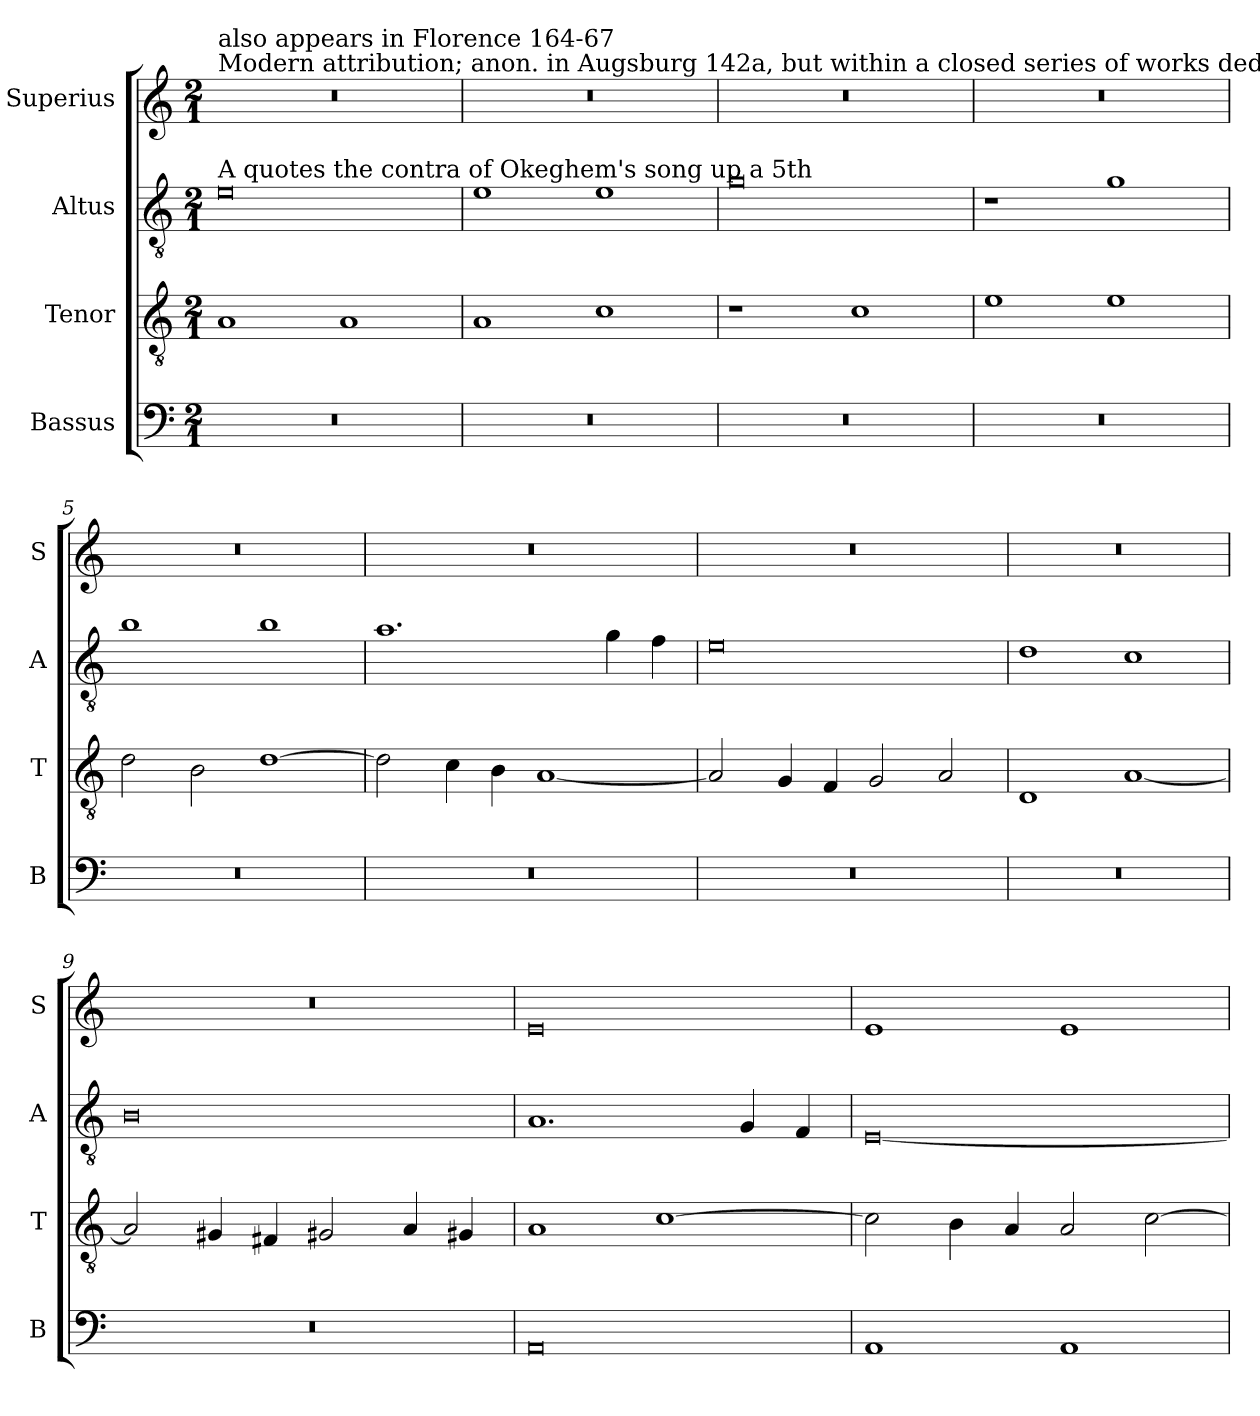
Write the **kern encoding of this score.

**kern	**kern	**kern	**kern
*part4	*part3	*part2	*part1
*staff4	*staff3	*staff2	*staff1
*I"Bassus	*I"Tenor	*I"Altus	*I"Superius
*I'B	*I'T	*I'A	*I'S
*clefF4	*clefGv2	*clefGv2	*clefG2
*k[]	*k[]	*k[]	*k[]
*M2/1	*M2/1	*M2/1	*M2/1
=1	=1	=1	=1
!	!	!	!LO:TX:a:t=Modern attribution; anon. in Augsburg 142a, but within a closed series of works dedicated to Josquin;
!	!	!	!LO:TX:a:t=also appears in Florence 164-67
!	!	!LO:TX:a:t=A quotes the contra of Okeghem's song up a 5th	!
0r	1A	0e	0r
.	1A	.	.
=2	=2	=2	=2
0r	1A	1e	0r
.	1c	1e	.
=3	=3	=3	=3
0r	1r	0g	0r
.	1c	.	.
=4	=4	=4	=4
0r	1e	1r	0r
.	1e	1g	.
=5	=5	=5	=5
0r	2d\	1b	0r
.	2B\	.	.
.	[1d	1b	.
=6	=6	=6	=6
0r	2d\]	1.a	0r
.	4c\	.	.
.	4B\	.	.
.	[1A	.	.
.	.	4g\	.
.	.	4f\	.
=7	=7	=7	=7
0r	2A/]	0e	0r
.	4G/	.	.
.	4F/	.	.
.	2G/	.	.
.	2A/	.	.
=8	=8	=8	=8
0r	1D	1d	0r
.	[1A	1c	.
=9	=9	=9	=9
0r	2A/]	0B	0r
.	4G#X/	.	.
.	4F#X/	.	.
.	2G#X/	.	.
.	4A/	.	.
.	4G#X/	.	.
=10	=10	=10	=10
0AA	1A	1.A	0e
.	[1c	.	.
.	.	4G/	.
.	.	4F/	.
=11	=11	=11	=11
1AA	2c\]	[0E	1e
.	4B\	.	.
.	4A/	.	.
1AA	2A/	.	1e
.	[2c\	.	.
=	=	=	=
*-	*-	*-	*-
